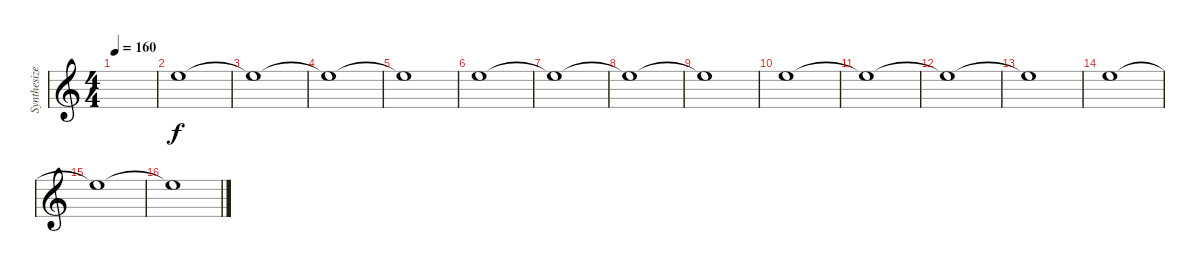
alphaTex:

\track ("Synthesizer" "Synthesize") {instrument pad2warm}
\staff {score}
\tuning (E4 B3 G3 D3 A2 E2 B1) {hide}
\ts (4 4)
\tempo 160
\clef g2
\ks c
|
12.1.1 |
12.1{t}.1 |
12.1{t}.1 |
12.1{t}.1 |
12.1.1 |
12.1{t}.1 |
12.1{t}.1 |
12.1{t}.1 |
12.1.1 |
12.1{t}.1 |
12.1{t}.1 |
12.1{t}.1 |
12.1.1 |
12.1{t}.1 |
12.1{t}.1
